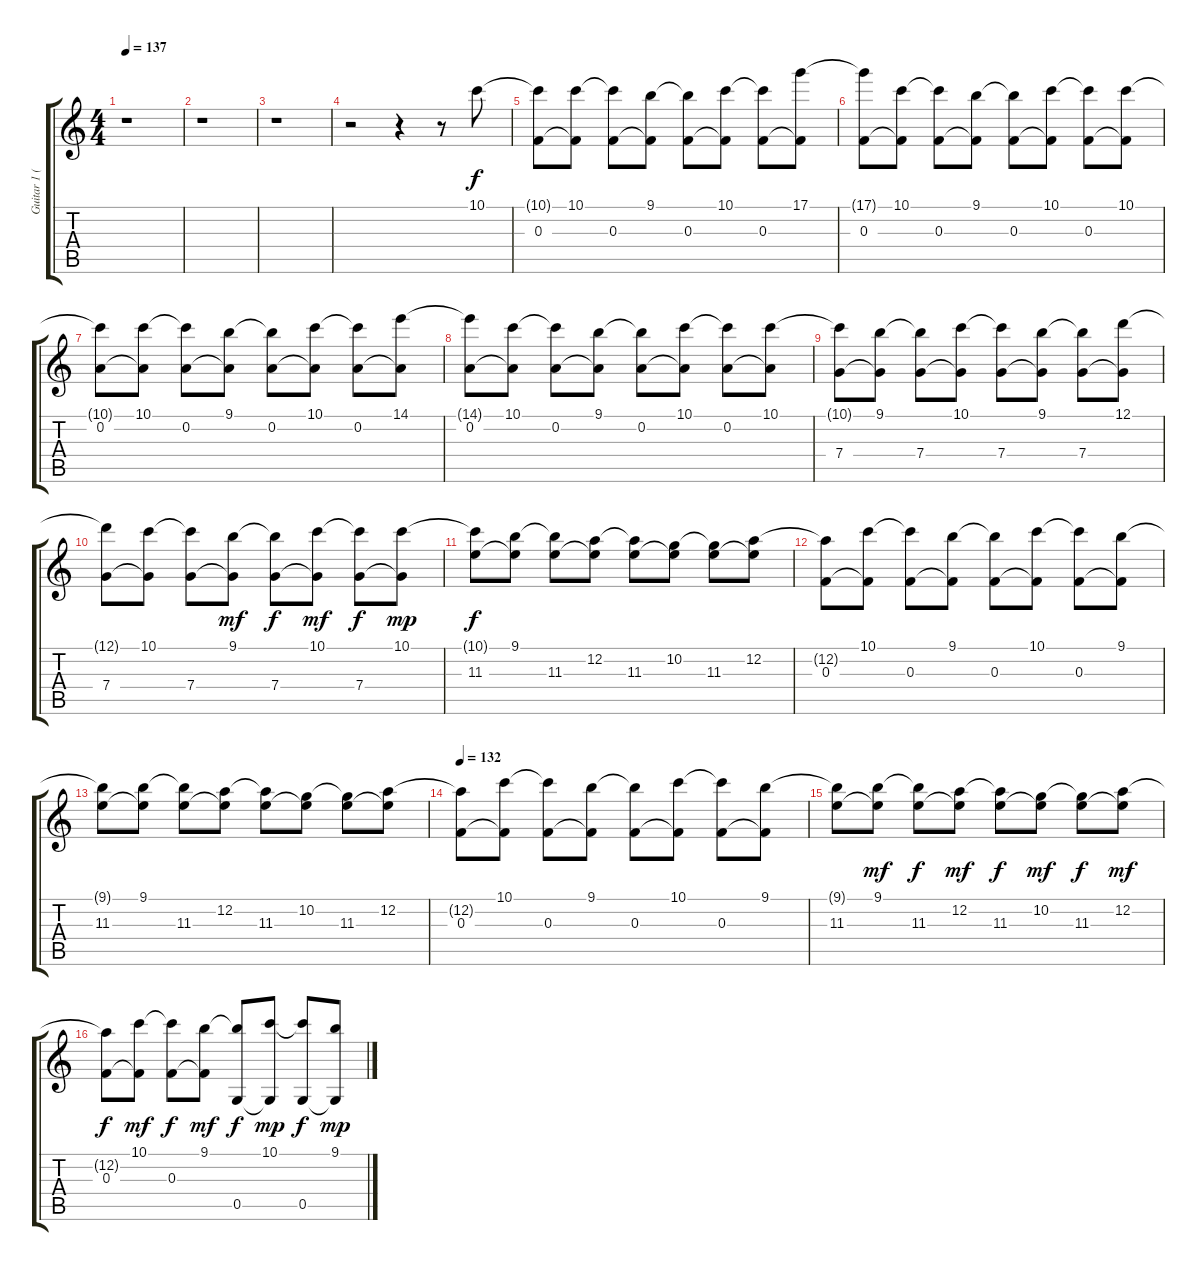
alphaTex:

\track ("Guitar 1 (Clean)" "Guitar 1 (") {instrument acousticguitarnylon}
\staff {score tabs}
\tuning (D4 A3 F3 C3 G2 D2) {hide}
\ts (4 4)
\tempo 137
\clef g2
\ks c
r.1{dy mp} |
r.1 |
r.1 |
r.2 r.4 r.8 10.1.8{dy f} |
(10.1{t} 0.3).8 (10.1 0.3{t}).8 (10.1{t} 0.3).8 (9.1 0.3{t}).8 (9.1{t} 0.3).8 (10.1 0.3{t}).8 (10.1{t} 0.3).8 (17.1 0.3{t}).8 |
(17.1{t} 0.3).8 (10.1 0.3{t}).8 (10.1{t} 0.3).8 (9.1 0.3{t}).8 (9.1{t} 0.3).8 (10.1 0.3{t}).8 (10.1{t} 0.3).8 (10.1 0.3{t}).8 |
(10.1{t} 0.2).8 (10.1 0.2{t}).8 (10.1{t} 0.2).8 (9.1 0.2{t}).8 (9.1{t} 0.2).8 (10.1 0.2{t}).8 (10.1{t} 0.2).8 (14.1 0.2{t}).8 |
(14.1{t} 0.2).8 (10.1 0.2{t}).8 (10.1{t} 0.2).8 (9.1 0.2{t}).8 (9.1{t} 0.2).8 (10.1 0.2{t}).8 (10.1{t} 0.2).8 (10.1 0.2{t}).8 |
(10.1{t} 7.4).8 (9.1 7.4{t}).8 (9.1{t} 7.4).8 (10.1 7.4{t}).8 (10.1{t} 7.4).8 (9.1 7.4{t}).8 (9.1{t} 7.4).8 (12.1 7.4{t}).8 |
(12.1{t} 7.4).8 (10.1 7.4{t}).8 (10.1{t} 7.4).8 (9.1 7.4{t}).8{dy mf} (9.1{t} 7.4).8{dy f} (10.1 7.4{t}).8{dy mf} (10.1{t} 7.4).8{dy f} (10.1 7.4{t}).8{dy mp} |
(10.1{t} 11.3).8{dy f} (9.1 11.3{t}).8 (9.1{t} 11.3).8 (12.2 11.3{t}).8 (12.2{t} 11.3).8 (10.2 11.3{t}).8 (10.2{t} 11.3).8 (12.2 11.3{t}).8 |
(12.2{t} 0.3).8 (10.1 0.3{t}).8 (10.1{t} 0.3).8 (9.1 0.3{t}).8 (9.1{t} 0.3).8 (10.1 0.3{t}).8 (10.1{t} 0.3).8 (9.1 0.3{t}).8 |
(9.1{t} 11.3).8 (9.1 11.3{t}).8 (9.1{t} 11.3).8 (12.2 11.3{t}).8 (12.2{t} 11.3).8 (10.2 11.3{t}).8 (10.2{t} 11.3).8 (12.2 11.3{t}).8 |
\tempo 132
(12.2{t} 0.3).8 (10.1 0.3{t}).8 (10.1{t} 0.3).8 (9.1 0.3{t}).8 (9.1{t} 0.3).8 (10.1 0.3{t}).8 (10.1{t} 0.3).8 (9.1 0.3{t}).8 |
(9.1{t} 11.3).8 (9.1 11.3{t}).8{dy mf} (9.1{t} 11.3).8{dy f} (12.2 11.3{t}).8{dy mf} (12.2{t} 11.3).8{dy f} (10.2 11.3{t}).8{dy mf} (10.2{t} 11.3).8{dy f} (12.2 11.3{t}).8{dy mf} |
(12.2{t} 0.3).8{dy f} (10.1 0.3{t}).8{dy mf} (10.1{t} 0.3).8{dy f} (9.1 0.3{t}).8{dy mf} (9.1{t} 0.5).8{dy f} (10.1 0.5{t}).8{dy mp} (10.1{t} 0.5).8{dy f} (9.1 0.5{t}).8{dy mp}
